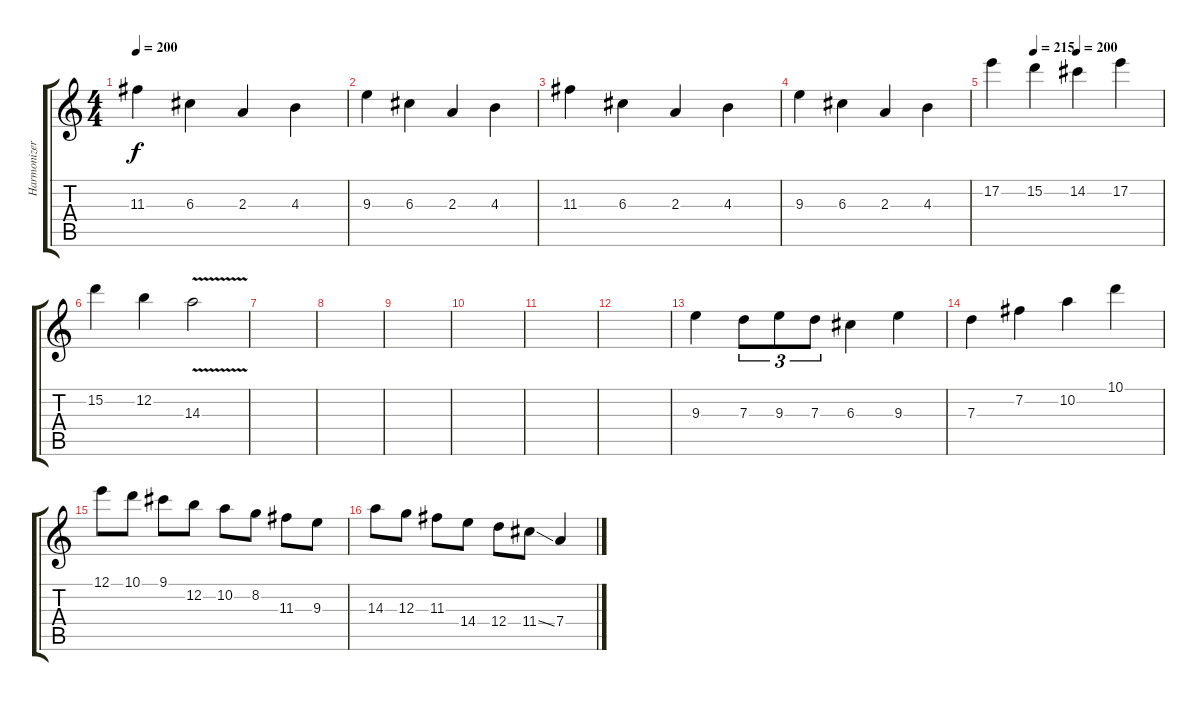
\track ("Harmonizer" "Harmonizer") {instrument distortionguitar}
\staff {score tabs}
\tuning (E4 B3 G3 D3 A2 E2) {hide}
\ts (4 4)
\tempo 200
\clef g2
\ks c
11.3.4{dy f instrument electricguitarclean} 6.3.4 2.3.4 4.3.4 |
9.3.4 6.3.4 2.3.4 4.3.4 |
11.3.4 6.3.4 2.3.4 4.3.4 |
9.3.4 6.3.4 2.3.4 4.3.4 |
\tempo (215 0.25)
\tempo (200 0.5)
17.2.4{volume 14 instrument overdrivenguitar} 15.2.4 14.2.4 17.2.4 |
15.2.4 12.2.4 14.3{v}.2 |
|
|
|
|
|
|
9.3.4{volume 10} 7.3.8{tu (3 2)} 9.3.8{tu (3 2)} 7.3.8{tu (3 2)} 6.3.4 9.3.4 |
7.3.4 7.2.4 10.2.4 10.1.4 |
12.1.8 10.1.8 9.1.8 12.2.8 10.2.8 8.2.8 11.3.8 9.3.8 |
14.3.8 12.3.8 11.3.8 14.4.8 12.4.8 11.4{ss}.8 7.4.4
